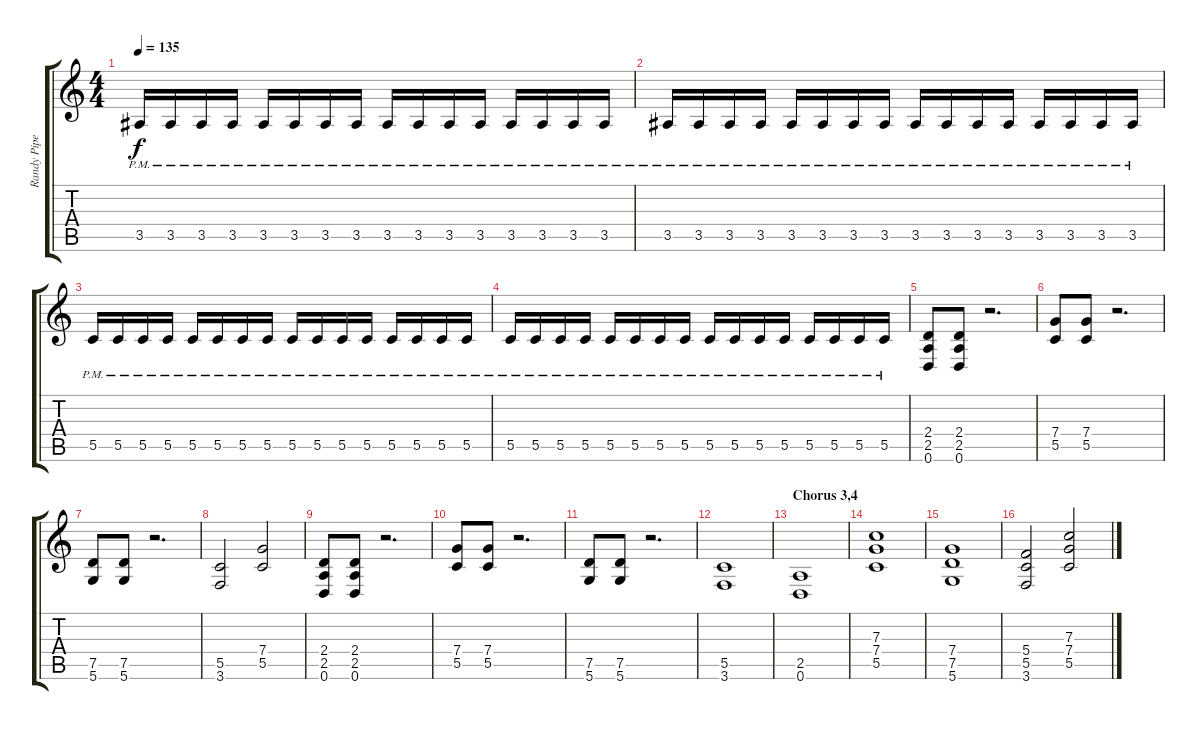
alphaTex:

\track ("Randy Piper" "Randy Pipe") {instrument distortionguitar}
\staff {score tabs}
\tuning (D4 A3 F3 C3 G2 D2) {hide}
\ts (4 4)
\tempo 135
\clef g2
\ks c
3.5{pm}.16{dy f} 3.5{pm}.16 3.5{pm}.16 3.5{pm}.16 3.5{pm}.16 3.5{pm}.16 3.5{pm}.16 3.5{pm}.16 3.5{pm}.16 3.5{pm}.16 3.5{pm}.16 3.5{pm}.16 3.5{pm}.16 3.5{pm}.16 3.5{pm}.16 3.5{pm}.16 |
3.5{pm}.16 3.5{pm}.16 3.5{pm}.16 3.5{pm}.16 3.5{pm}.16 3.5{pm}.16 3.5{pm}.16 3.5{pm}.16 3.5{pm}.16 3.5{pm}.16 3.5{pm}.16 3.5{pm}.16 3.5{pm}.16 3.5{pm}.16 3.5{pm}.16 3.5{pm}.16 |
5.5{pm}.16 5.5{pm}.16 5.5{pm}.16 5.5{pm}.16 5.5{pm}.16 5.5{pm}.16 5.5{pm}.16 5.5{pm}.16 5.5{pm}.16 5.5{pm}.16 5.5{pm}.16 5.5{pm}.16 5.5{pm}.16 5.5{pm}.16 5.5{pm}.16 5.5{pm}.16 |
5.5{pm}.16 5.5{pm}.16 5.5{pm}.16 5.5{pm}.16 5.5{pm}.16 5.5{pm}.16 5.5{pm}.16 5.5{pm}.16 5.5{pm}.16 5.5{pm}.16 5.5{pm}.16 5.5{pm}.16 5.5{pm}.16 5.5{pm}.16 5.5{pm}.16 5.5{pm}.16 |
(2.4 2.5 0.6).8 (2.4 2.5 0.6).8 r.2{d} |
(7.4 5.5).8 (7.4 5.5).8 r.2{d} |
(7.5 5.6).8 (7.5 5.6).8 r.2{d} |
(5.5 3.6).2 (7.4 5.5).2 |
(2.4 2.5 0.6).8 (2.4 2.5 0.6).8 r.2{d} |
(7.4 5.5).8 (7.4 5.5).8 r.2{d} |
(7.5 5.6).8 (7.5 5.6).8 r.2{d} |
(5.5 3.6).1 |
\section ("" "Chorus 3,4")
(2.5 0.6).1 |
(7.3 7.4 5.5).1 |
(7.4 7.5 5.6).1 |
(5.4 5.5 3.6).2 (7.3 7.4 5.5).2
